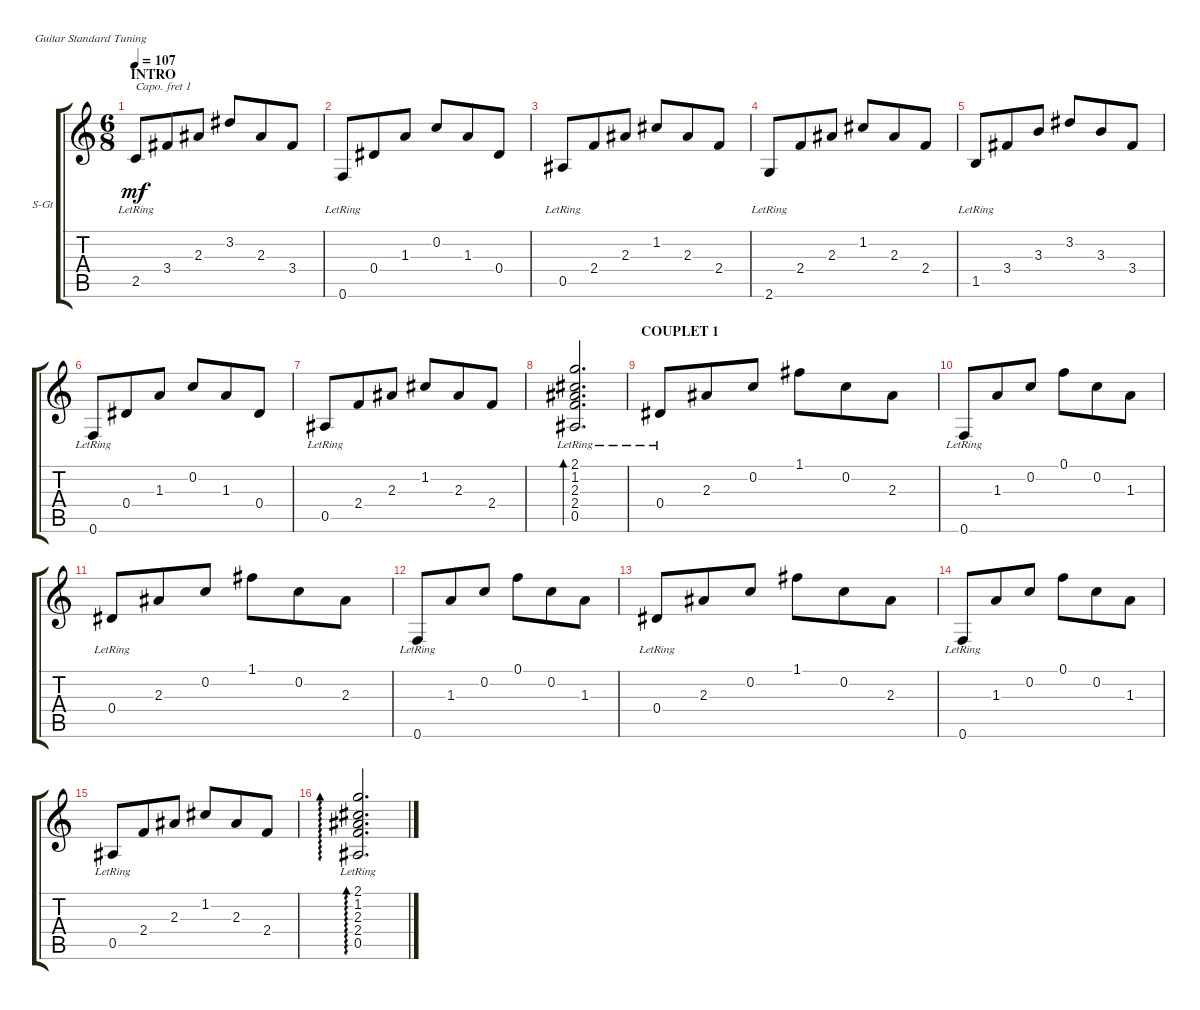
\defaultSystemsLayout 4
\bracketExtendMode groupsimilarinstruments
\firstSystemTrackNameOrientation horizontal
\otherSystemsTrackNameOrientation horizontal
\track ("Steel Guitar" "S-Gt") {instrument acousticguitarsteel}
\staff {score tabs}
\capo 1
\tuning (E4 B3 G3 D3 A2 E2)
\ts (6 8)
\section ("" "INTRO")
\tempo 107
\clef g2
\ks aminor
2.5{lr}.8{dy mf instrument acousticguitarsteel} 3.4.8 2.3.8 3.2.8 2.3.8 3.4.8 |
0.6{lr}.8 0.4.8 1.3.8 0.2.8 1.3.8 0.4.8 |
0.5{lr}.8 2.4.8 2.3.8 1.2.8 2.3.8 2.4.8 |
2.6{lr}.8 2.4.8 2.3.8 1.2.8 2.3.8 2.4.8 |
1.5{lr}.8 3.4.8 3.3.8 3.2.8 3.3.8 3.4.8 |
0.6{lr}.8 0.4.8 1.3.8 0.2.8 1.3.8 0.4.8 |
0.5{lr}.8 2.4.8 2.3.8 1.2.8 2.3.8 2.4.8 |
(0.5{lr} 2.4{lr} 2.3{lr} 1.2{lr} 2.1{lr}).2{d bd 82} |
\section ("" "COUPLET 1")
0.4{lr}.8 2.3.8 0.2.8 1.1.8 0.2.8 2.3.8 |
0.6{lr}.8 1.3.8 0.2.8 0.1.8 0.2.8 1.3.8 |
0.4{lr}.8 2.3.8 0.2.8 1.1.8 0.2.8 2.3.8 |
0.6{lr}.8 1.3.8 0.2.8 0.1.8 0.2.8 1.3.8 |
0.4{lr}.8 2.3.8 0.2.8 1.1.8 0.2.8 2.3.8 |
0.6{lr}.8 1.3.8 0.2.8 0.1.8 0.2.8 1.3.8 |
0.5{lr}.8 2.4.8 2.3.8 1.2.8 2.3.8 2.4.8 |
(0.5{lr} 2.4{lr} 2.3{lr} 1.2{lr} 2.1{lr}).2{d ad 0}
